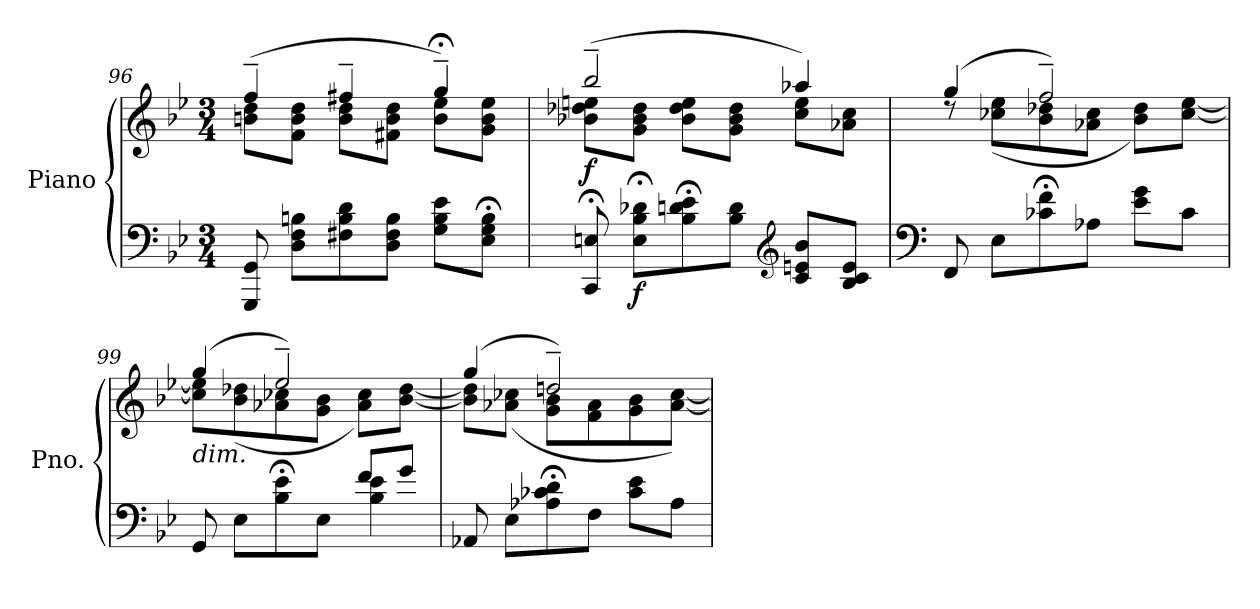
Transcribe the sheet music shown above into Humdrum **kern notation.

**kern	**kern	**dynam
*part1	*part1	*part1
*staff2	*staff1	*staff1/2
*I"Piano	*	*
*I'Pno.	*	*
!!LO:LB:g=z
*clefF4	*clefG2	*
*k[b-e-]	*k[b-e-]	*
*M3/4	*M3/4	*
=96	=96	=96
*	*^	*
8GGG/ 8GG/	(>4ff~/	8bn\ 8dd\L	.
8D\ 8F\ 8Bn\L	.	8f\ 8b\ 8dd\J	.
8F#X\ 8B\ 8d\	4ff#X~/	8b\ 8dd\L	.
8D\ 8F#\ 8B\J	.	8f#X\ 8b\ 8dd\J	.
8G\ 8B\ 8e-\L	4gg;<~/)	8b\ 8ee-\L	.
8E-\;< 8G\;< 8B\;<J	.	8g\ 8b\ 8ee-\J	.
=97	=97	=97	=97
!	!	!	!LO:DY:b
8CC/;< 8En/;<	(>2bb-~/	8b-X\ 8dd-X\ 8een\L	f
!	!	!	!LO:DY:b=2
8E\;< 8B-\;< 8d-X\;<L	.	8g\ 8b-\ 8dd-\J	f
8B-\;< 8dn\;< 8e-\;<	.	8b-\ 8dd-\ 8ee\L	.
8B-\ 8d\J	.	8g\ 8b-\ 8dd-\J	.
*clefG2	*	*	*
8c/ 8en/ 8b-/L	4aa-X/)	8cc\ 8ee\L	.
8B-/ 8c/ 8e/J	.	8a-X\ 8cc\J	.
=98	=98	=98	=98
*clefF4	*	*	*
8FF/	(>4gg/	8rdd	.
8E-\L	.	(<8cc-X\ 8ee-\L	.
8c-X\;< 8f\;<	2ff~/)	8b-\ 8dd-X\	.
8A-X\J	.	8a-X\ 8cc-\J	.
8e-\ 8g\L	.	8b-\ 8dd-\L)	.
8c-\J	.	[8cc-\ [8ee-\J	.
=99	=99	=99	=99
*^	*	*	*
!	!	!LO:TX:b:i:t=dim.	!	!
8GG/	2ryy	(>4gg/	8cc-\] 8ee-\]L	.
8E-\L	.	.	(<8b-\ 8dd-X\	.
8B-\;< 8e-\;<	.	2ee-~/)	8a-X\ 8cc-X\	.
8E-\J	.	.	8g\ 8b-\J	.
8f/L	4B-\ 4e-\	.	8a-\ 8cc-\L)	.
8g/J	.	.	[8b-\ [8dd-\J	.
*v	*v	*	*	*
=100	=100	=100	=100
8AA-X/	(>4gg/	8b-\] 8dd-\]L	.
8E-\L	.	(<8a-X\ 8cc-X\J	.
8A-X\;< 8c-X\;< 8d\;<	2ddn~/)	8g\ 8b-\L	.
8F\J	.	8f\ 8a-\	.
8c-\ 8e-\L	.	8g\ 8b-\	.
8A-\J	.	[8a-\ [8cc-\J)	.
*	*v	*v	*
=	=	=
*-	*-	*-
